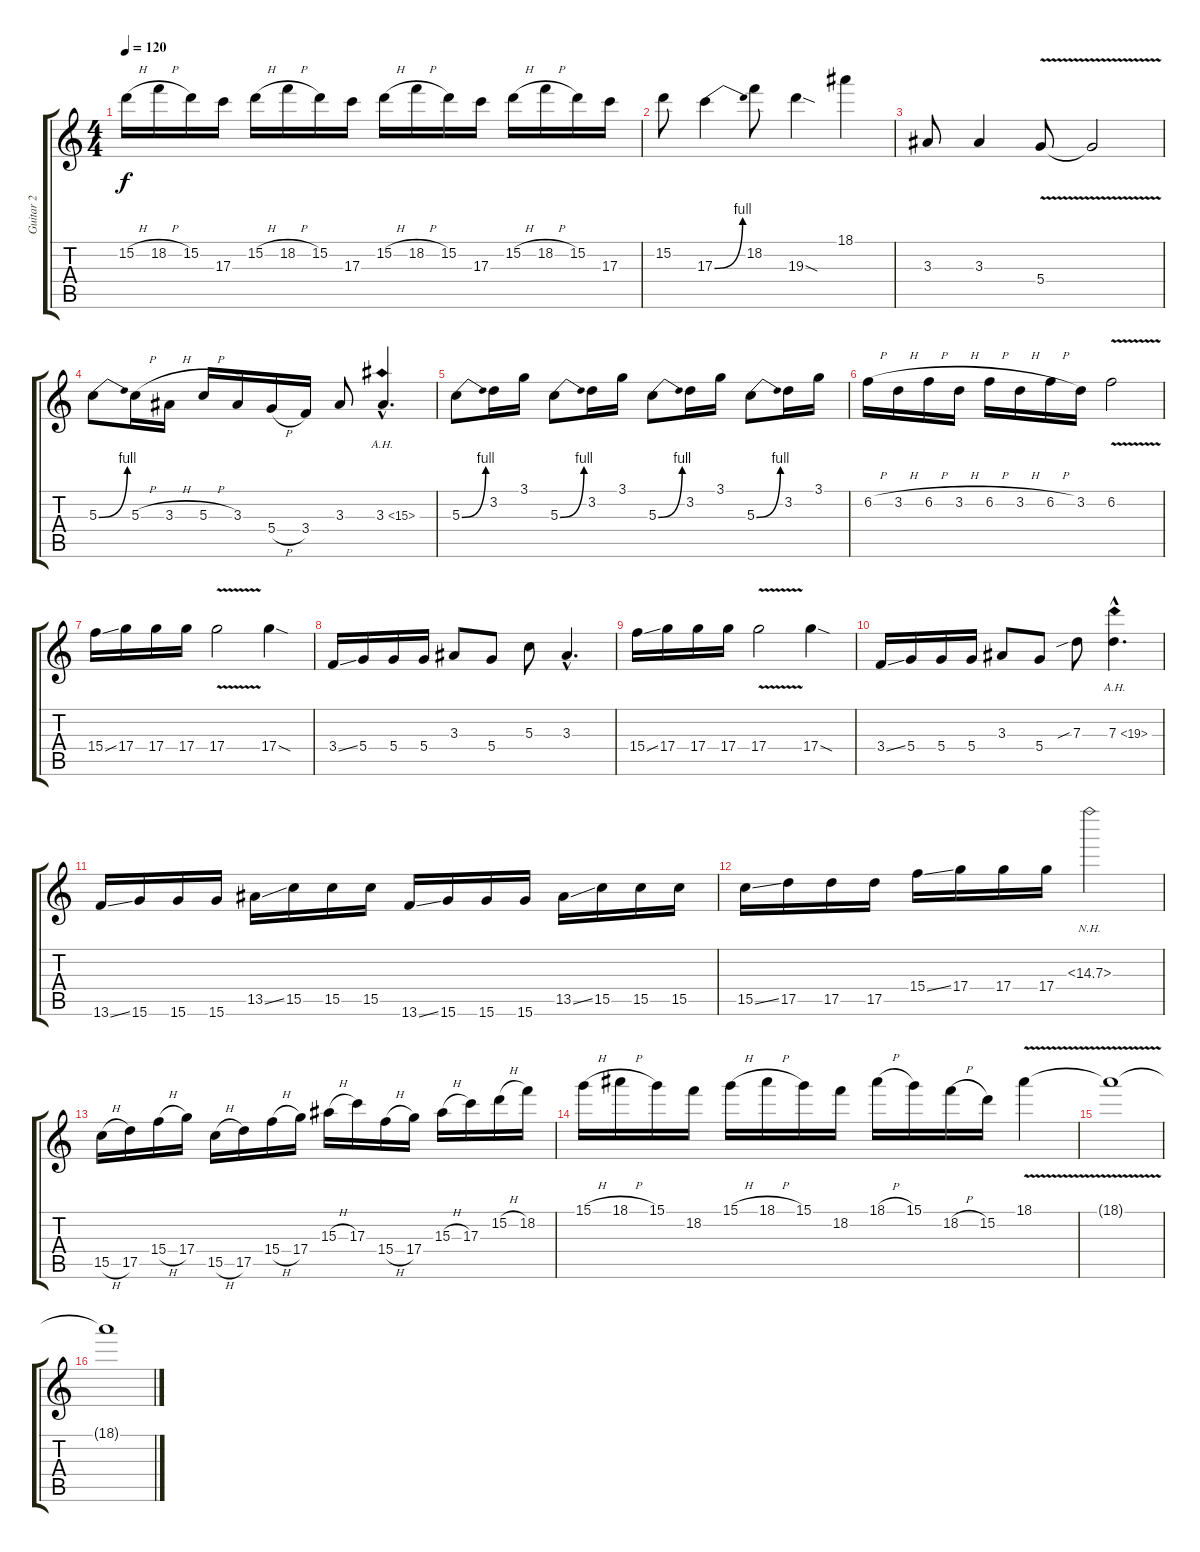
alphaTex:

\track ("Guitar 2" "Guitar 2") {instrument distortionguitar}
\staff {score tabs}
\tuning (E4 B3 G3 D3 A2 E2) {hide}
\ts (4 4)
\tempo 120
\clef g2
\ks c
15.2{h}.16{dy f} 18.2{h}.16 15.2.16 17.3.16 15.2{h}.16 18.2{h}.16 15.2.16 17.3.16 15.2{h}.16 18.2{h}.16 15.2.16 17.3.16 15.2{h}.16 18.2{h}.16 15.2.16 17.3.16 |
15.2.8 17.3{be (bend 0 0 60 4)}.4 18.2.8 19.3{sod}.4 18.1.4 |
3.3.8 3.3.4 5.4{v}.8 5.4{t}.2 |
5.3{be (bend 0 0 60 4)}.8 5.3{h}.16 3.3{h}.16 5.3{h}.16 3.3.16 5.4{h}.16 3.4.16 3.3.8 3.3{ah 12 hac}.4{d} |
5.3{be (bend 0 0 60 4)}.8 3.2.16 3.1.16 5.3{be (bend 0 0 60 4)}.8 3.2.16 3.1.16 5.3{be (bend 0 0 60 4)}.8 3.2.16 3.1.16 5.3{be (bend 0 0 60 4)}.8 3.2.16 3.1.16 |
6.2{h}.16 3.2{h}.16 6.2{h}.16 3.2{h}.16 6.2{h}.16 3.2{h}.16 6.2{h}.16 3.2.16 6.2{v}.2 |
15.4{ss}.16 17.4.16 17.4.16 17.4.16 17.4{v}.2 17.4{sod}.4 |
3.4{ss}.16 5.4.16 5.4.16 5.4.16 3.3.8 5.4.8 5.3.8 3.3{hac}.4{d} |
15.4{ss}.16 17.4.16 17.4.16 17.4.16 17.4{v}.2 17.4{sod}.4 |
3.4{ss}.16 5.4.16 5.4.16 5.4.16 3.3.8 5.4.8 7.3{sib}.8 7.3{ah 12 hac}.4{d} |
13.6{ss}.16 15.6.16 15.6.16 15.6.16 13.5{ss}.16 15.5.16 15.5.16 15.5.16 13.6{ss}.16 15.6.16 15.6.16 15.6.16 13.5{ss}.16 15.5.16 15.5.16 15.5.16 |
15.5{ss}.16 17.5.16 17.5.16 17.5.16 15.4{ss}.16 17.4.16 17.4.16 17.4.16 15.3{nh}.2 |
15.5{h}.16 17.5.16 15.4{h}.16 17.4.16 15.5{h}.16 17.5.16 15.4{h}.16 17.4.16 15.3{h}.16 17.3.16 15.4{h}.16 17.4.16 15.3{h}.16 17.3.16 15.2{h}.16 18.2.16 |
15.1{h}.16 18.1{h}.16 15.1.16 18.2.16 15.1{h}.16 18.1{h}.16 15.1.16 18.2.16 18.1{h}.16 15.1.16 18.2{h}.16 15.2.16 18.1{v}.4 |
18.1{t}.1 |
18.1{t}.1
